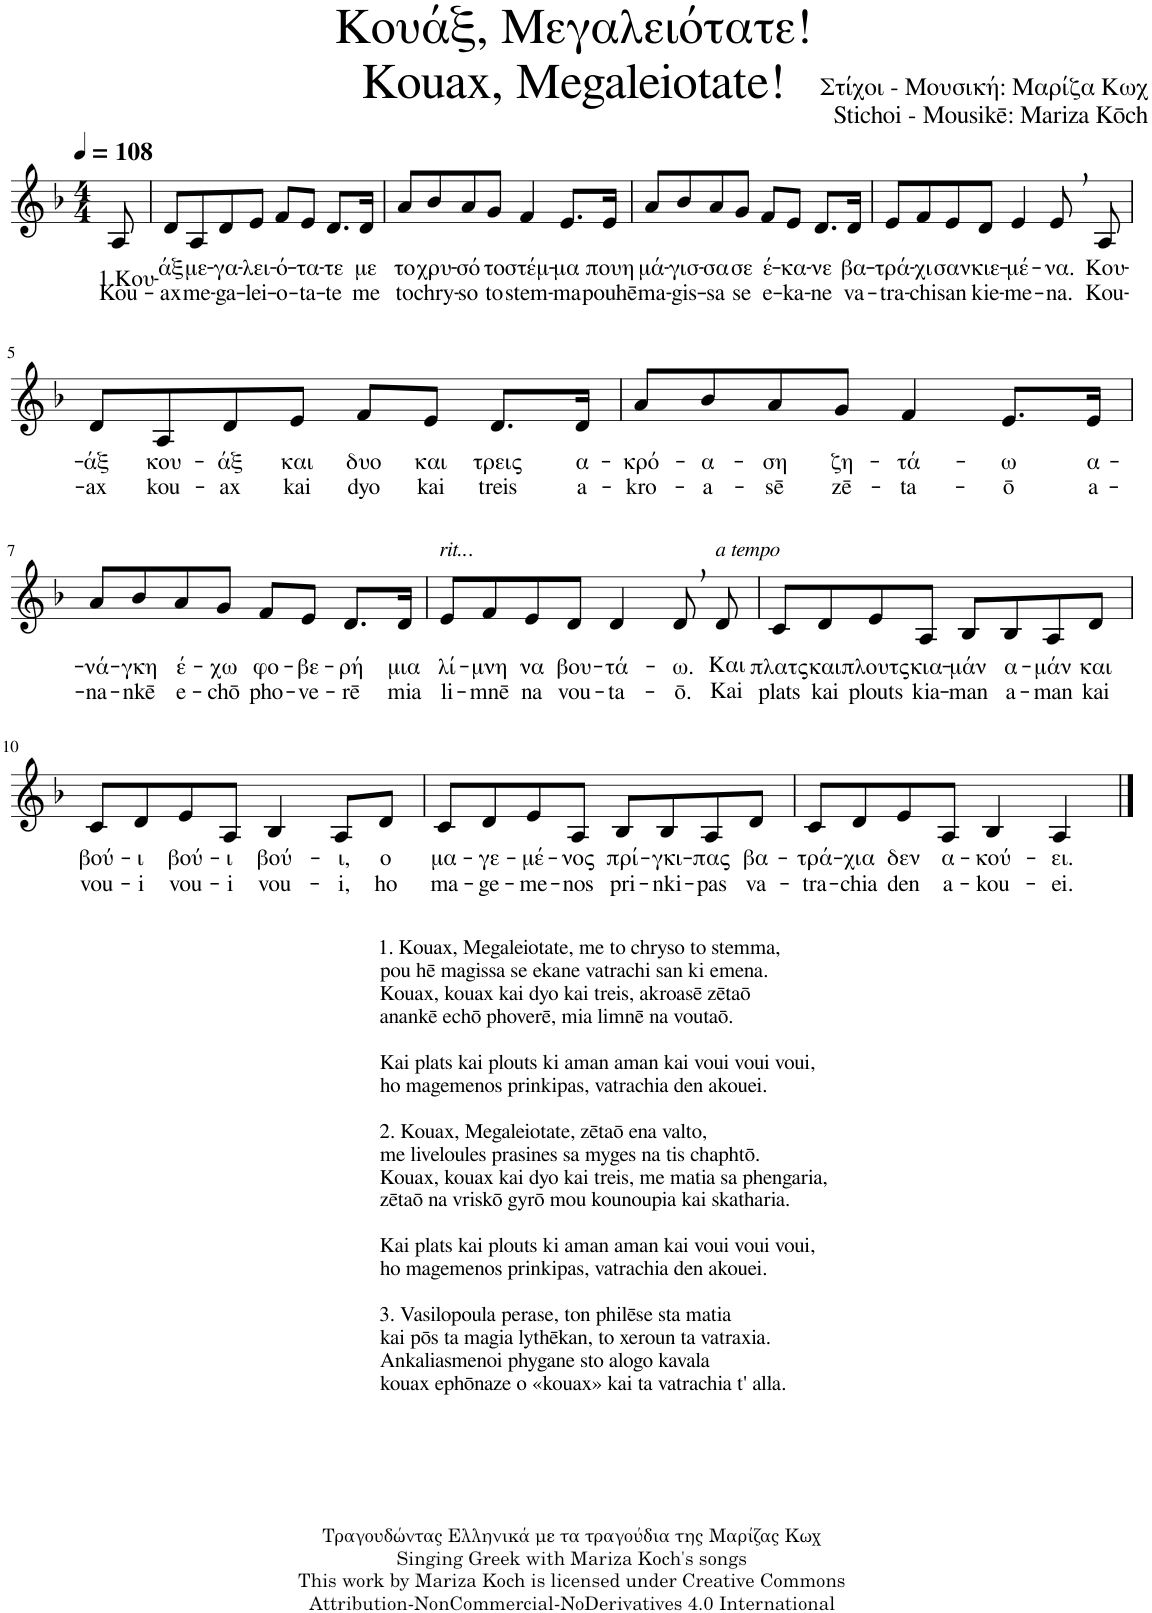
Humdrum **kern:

**kern	**text	**text	**text
*part1	*part1	*part1	*part1
*staff1	*staff1	*staff1	*staff1
*I"Piano	*	*	*
*I'Pno.	*	*	*
*clefG2	*	*	*
*k[b-]	*	*	*
*M4/4	*	*	*
*MM108	*	*	*
=	=	=	=
!	!LO:LY:b	!LO:LY:b	!
8A/	1.Κου-	Kou-	.
=1	=1	=1	=1
!	!LO:LY:b	!LO:LY:b	!
8d/L	-άξ	-ax	.
!	!LO:LY:b	!LO:LY:b	!
8A/	με-	me-	.
!	!LO:LY:b	!LO:LY:b	!
8d/	-γα-	-ga-	.
!	!LO:LY:b	!LO:LY:b	!
8e/J	-λει-	-lei-	.
!	!LO:LY:b	!LO:LY:b	!
8f/L	-ό-	-o-	.
!	!LO:LY:b	!LO:LY:b	!
8e/J	-τα-	-ta-	.
!	!LO:LY:b	!LO:LY:b	!
8.d/L	-τε	-te	.
!	!LO:LY:b	!LO:LY:b	!
16d/Jk	με	me	.
=2	=2	=2	=2
!	!LO:LY:b	!LO:LY:b	!
8a/L	το	to	.
!	!LO:LY:b	!LO:LY:b	!
8b-/	χρυ-	chry-	.
!	!LO:LY:b	!LO:LY:b	!
8a/	-σό	-so	.
!	!LO:LY:b	!LO:LY:b	!
8g/J	το	to	.
!	!LO:LY:b	!LO:LY:b	!
4f/	στέμ-	stem-	.
!	!LO:LY:b	!LO:LY:b	!
8.e/L	-μα	-ma	.
!	!LO:LY:b	!LO:LY:b	!
16e/Jk	πουη	pouhē	.
=3	=3	=3	=3
!	!LO:LY:b	!LO:LY:b	!
8a/L	μά-	ma-	.
!	!LO:LY:b	!LO:LY:b	!
8b-/	-γισ-	-gis-	.
!	!LO:LY:b	!LO:LY:b	!
8a/	-σα	-sa	.
!	!LO:LY:b	!LO:LY:b	!
8g/J	σε	se	.
!	!LO:LY:b	!LO:LY:b	!
8f/L	έ-	e-	.
!	!LO:LY:b	!LO:LY:b	!
8e/J	-κα-	-ka-	.
!	!LO:LY:b	!LO:LY:b	!
8.d/L	-νε	-ne	.
!	!LO:LY:b	!LO:LY:b	!
16d/Jk	βα-	va-	.
=4	=4	=4	=4
!	!LO:LY:b	!LO:LY:b	!
8e/L	-τρά-	-tra-	.
!	!LO:LY:b	!LO:LY:b	!
8f/	-χι	-chi	.
!	!LO:LY:b	!LO:LY:b	!
8e/	σαν	san	.
!	!LO:LY:b	!LO:LY:b	!
8d/J	κιε-	kie-	.
!	!LO:LY:b	!LO:LY:b	!
4e/	-μέ-	-me-	.
!	!LO:LY:b	!LO:LY:b	!
8e,/	-να.	-na.	.
!	!LO:LY:b	!LO:LY:b	!
8A/	Κου-	Kou-	.
!!LO:LB:g=z
=5	=5	=5	=5
!	!LO:LY:b	!LO:LY:b	!
8d/L	-άξ	-ax	.
!	!LO:LY:b	!LO:LY:b	!
8A/	κου-	kou-	.
!	!LO:LY:b	!LO:LY:b	!
8d/	-άξ	-ax	.
!	!LO:LY:b	!LO:LY:b	!
8e/J	και	kai	.
!	!LO:LY:b	!LO:LY:b	!
8f/L	δυο	dyo	.
!	!LO:LY:b	!LO:LY:b	!
8e/J	και	kai	.
!	!LO:LY:b	!LO:LY:b	!
8.d/L	τρεις	treis	.
!	!LO:LY:b	!LO:LY:b	!
16d/Jk	α-	a-	.
=6	=6	=6	=6
!	!LO:LY:b	!LO:LY:b	!
8a/L	-κρό-	-kro-	.
!	!LO:LY:b	!LO:LY:b	!
8b-/	-α-	-a-	.
!	!LO:LY:b	!LO:LY:b	!
8a/	-ση	-sē	.
!	!LO:LY:b	!LO:LY:b	!
8g/J	ζη-	zē-	.
!	!LO:LY:b	!LO:LY:b	!
4f/	-τά-	-ta-	.
!	!LO:LY:b	!LO:LY:b	!
8.e/L	-ω	-ō	.
!	!LO:LY:b	!LO:LY:b	!
16e/Jk	α-	a-	.
!!LO:LB:g=z
=7	=7	=7	=7
!	!LO:LY:b	!LO:LY:b	!
8a/L	-νά-	-na-	.
!	!LO:LY:b	!LO:LY:b	!
8b-/	-γκη	-nkē	.
!	!LO:LY:b	!LO:LY:b	!
8a/	έ-	e-	.
!	!LO:LY:b	!LO:LY:b	!
8g/J	-χω	-chō	.
!	!LO:LY:b	!LO:LY:b	!
8f/L	φο-	pho-	.
!	!LO:LY:b	!LO:LY:b	!
8e/J	-βε-	-ve-	.
!	!LO:LY:b	!LO:LY:b	!
8.d/L	-ρή	-rē	.
!	!LO:LY:b	!LO:LY:b	!
16d/Jk	μια	mia	.
=8	=8	=8	=8
!LO:TX:a:i:t=rit..	!	!	!
!LO:TX:a:t=.	!	!	!
!	!LO:LY:b	!LO:LY:b	!
8e/L	λί-	li-	.
!	!LO:LY:b	!LO:LY:b	!
8f/	-μνη	-mnē	.
!	!LO:LY:b	!LO:LY:b	!
8e/	να	na	.
!	!LO:LY:b	!LO:LY:b	!
8d/J	βου-	vou-	.
!	!LO:LY:b	!LO:LY:b	!
4d/	-τά-	-ta-	.
!	!LO:LY:b	!LO:LY:b	!
8d,/	-ω.	-ō.	.
!LO:TX:a:i:t=a tempo	!	!	!
!	!	!LO:LY:b	!LO:LY:b
8d/	.	Και	Kai
=9	=9	=9	=9
!	!LO:LY:b	!LO:LY:b	!
8c/L	πλατς	plats	.
!	!LO:LY:b	!LO:LY:b	!
8d/	και	kai	.
!	!LO:LY:b	!LO:LY:b	!
8e/	πλουτς	plouts	.
!	!LO:LY:b	!LO:LY:b	!
8A/J	κια-	kia-	.
!	!LO:LY:b	!LO:LY:b	!
8B-/L	-μάν	-man	.
!	!LO:LY:b	!LO:LY:b	!
8B-/	α-	a-	.
!	!LO:LY:b	!LO:LY:b	!
8A/	-μάν	-man	.
!	!LO:LY:b	!LO:LY:b	!
8d/J	και	kai	.
!!LO:LB:g=z
=10	=10	=10	=10
!	!LO:LY:b	!LO:LY:b	!
8c/L	βού-	vou-	.
!	!LO:LY:b	!LO:LY:b	!
8d/	-ι	-i	.
!	!LO:LY:b	!LO:LY:b	!
8e/	βού-	vou-	.
!	!LO:LY:b	!LO:LY:b	!
8A/J	-ι	-i	.
!	!LO:LY:b	!LO:LY:b	!
4B-/	βού-	vou-	.
!	!LO:LY:b	!LO:LY:b	!
8A/L	-ι,	-i,	.
!	!LO:LY:b	!LO:LY:b	!
8d/J	ο	ho	.
=11	=11	=11	=11
!	!LO:LY:b	!LO:LY:b	!
8c/L	μα-	ma-	.
!	!LO:LY:b	!LO:LY:b	!
8d/	-γε-	-ge-	.
!	!LO:LY:b	!LO:LY:b	!
8e/	-μέ-	-me-	.
!	!LO:LY:b	!LO:LY:b	!
8A/J	-νος	-nos	.
!	!LO:LY:b	!LO:LY:b	!
8B-/L	πρί-	pri-	.
!	!LO:LY:b	!LO:LY:b	!
8B-/	-γκι-	-nki-	.
!	!LO:LY:b	!LO:LY:b	!
8A/	-πας	-pas	.
!	!LO:LY:b	!LO:LY:b	!
8d/J	βα-	va-	.
=12	=12	=12	=12
!	!LO:LY:b	!LO:LY:b	!
8c/L	-τρά-	-tra-	.
!	!LO:LY:b	!LO:LY:b	!
8d/	-χια	-chia	.
!	!LO:LY:b	!LO:LY:b	!
8e/	δεν	den	.
!	!LO:LY:b	!LO:LY:b	!
8A/J	α-	a-	.
!	!LO:LY:b	!LO:LY:b	!
4B-/	-κού-	-kou-	.
!LO:TX:b:t=1. Kouax, Megaleiotate, me to chryso to stemma,	!	!	!
!LO:TX:b:t=pou hē magissa se ekane vatrachi san ki emena.	!	!	!
!LO:TX:b:t=Kouax, kouax kai dyo kai treis, akroasē zētaō	!	!	!
!LO:TX:b:t=anankē echō phoverē, mia limnē na voutaō.	!	!	!
!LO:TX:b:t=Kai plats kai plouts ki aman aman kai voui voui voui,	!	!	!
!LO:TX:b:t=ho magemenos prinkipas, vatrachia den akouei.	!	!	!
!LO:TX:b:t=2. Kouax, Megaleiotate, zētaō ena valto,	!	!	!
!LO:TX:b:t=me liveloules prasines sa myges na tis chaphtō.	!	!	!
!LO:TX:b:t=Kouax, kouax kai dyo kai treis, me matia sa phengaria,	!	!	!
!LO:TX:b:t=zētaō na vriskō gyrō mou kounoupia kai skatharia.	!	!	!
!LO:TX:b:t=Kai plats kai plouts ki aman aman kai voui voui voui,	!	!	!
!LO:TX:b:t=ho magemenos prinkipas, vatrachia den akouei.	!	!	!
!LO:TX:b:t=3. Vasilopoula perase, ton philēse sta matia	!	!	!
!LO:TX:b:t=kai pōs ta magia lythēkan, to xeroun ta vatraxia.	!	!	!
!LO:TX:b:t=Ankaliasmenoi phygane sto alogo kavala	!	!	!
!LO:TX:b:t=kouax ephōnaze o «kouax» kai ta vatrachia t' alla.	!	!	!
!	!LO:LY:b	!LO:LY:b	!
4A/	-ει.	-ei.	.
==	==	==	==
*-	*-	*-	*-
